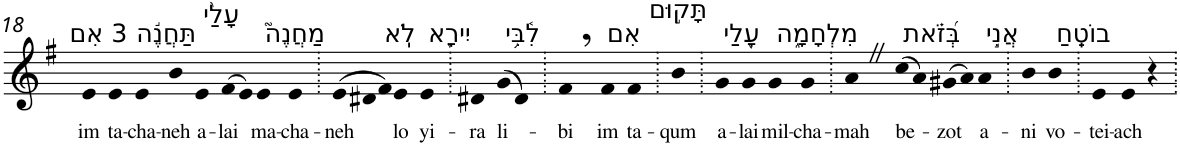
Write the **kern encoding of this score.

**kern	**text
*part1	*part1
*staff1	*staff1
*I"Piano	*
*I'Pno	*
!!LO:PB:g=z
*clefG2	*
*k[f#]	*
*G:	*
=18	=18
!LO:TX:a:t=3 אִם	!
!	!LO:LY:b
4e	im
!LO:TX:a:t=תַּחֲנֶ֬ה	!
!	!LO:LY:b
4e	ta-
!	!LO:LY:b
4e	-cha-
!	!LO:LY:b
4b	-neh
!LO:TX:a:t=עָלַ֨י	!
!	!LO:LY:b
4e	a-
!	!LO:LY:b
(>8f#	-lai
8e)	.
!LO:TX:a:t=מַחֲנֶה֮	!
!	!LO:LY:b
4e	ma-
!	!LO:LY:b
4e	-cha-
=19.	=19.
*Xtuplet	*
!	!LO:LY:b
(>12e	-neh
12d#X	.
12f#)	.
!LO:TX:a:t=לֹֽא	!
!	!LO:LY:b
4e	lo
!LO:TX:a:t=יִירָ֪א	!
!	!LO:LY:b
4e	yi-
=20.	=20.
!	!LO:LY:b
4d#X	-ra
!LO:TX:a:t=לִ֫בִּ֥י	!
!	!LO:LY:b
(>8g	li-
8d#)	.
=21.	=21.
!	!LO:LY:b
4f#,	-bi
!LO:TX:a:t=אִם	!
!	!LO:LY:b
4f#	im
!LO:TX:a:t=תָּק֣וּם	!
!	!LO:LY:b
4f#	ta-
=22.	=22.
!	!LO:LY:b
4b	-qum
=23.	=23.
!LO:TX:a:t=עָ֭לַי	!
!	!LO:LY:b
4g	a-
!	!LO:LY:b
4g	-lai
!LO:TX:a:t=מִלְחָמָ֑ה	!
!	!LO:LY:b
4g	mil-
!	!LO:LY:b
4g	-cha-
=24.	=24.
!	!LO:LY:b
4aZ	-mah
!LO:TX:a:t=בְּ֝זֹ֗את	!
!	!LO:LY:b
(>8cc	be-
8a)	.
!	!LO:LY:b
(>8g#X	-zot
8a)	.
!LO:TX:a:t=אֲנִ֣י	!
!	!LO:LY:b
4a	a-
=25.	=25.
!	!LO:LY:b
4b	-ni
!LO:TX:a:t=בוֹטֵֽחַ	!
!	!LO:LY:b
4b	vo-
=26.	=26.
!	!LO:LY:b
4e	-tei-
!	!LO:LY:b
4e	-ach
4r	.
=.	=.
*-	*-
